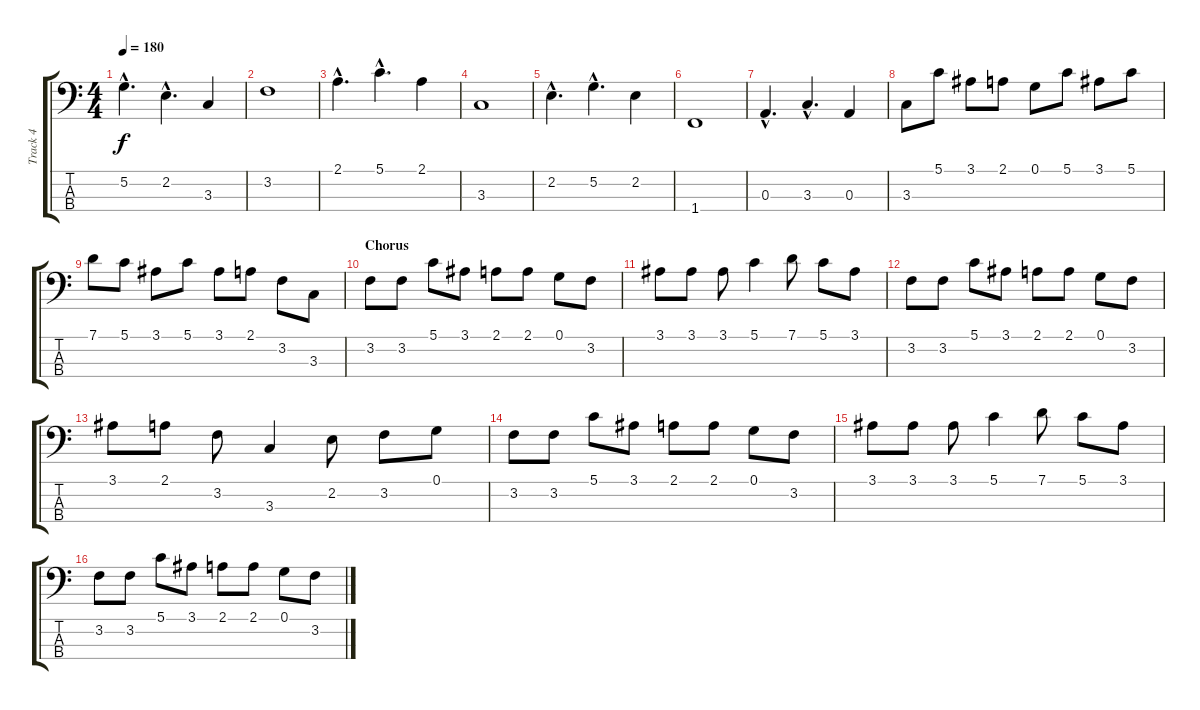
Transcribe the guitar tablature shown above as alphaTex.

\track ("Track 4" "Track 4") {instrument electricbasspick}
\staff {score tabs}
\tuning (G2 D2 A1 E1) {hide}
\ts (4 4)
\tempo 180
\clef f4
\ks c
5.2{hac}.4{d dy f} 2.2{hac}.4{d} 3.3.4 |
3.2.1 |
2.1{hac}.4{d} 5.1{hac}.4{d} 2.1.4 |
3.3.1 |
2.2{hac}.4{d} 5.2{hac}.4{d} 2.2.4 |
1.4.1 |
0.3{hac}.4{d} 3.3{hac}.4{d} 0.3.4 |
3.3.8 5.1.8 3.1.8 2.1.8 0.1.8 5.1.8 3.1.8 5.1.8 |
7.1.8 5.1.8 3.1.8 5.1.8 3.1.8 2.1.8 3.2.8 3.3.8 |
\section ("" "Chorus")
3.2.8 3.2.8 5.1.8 3.1.8 2.1.8 2.1.8 0.1.8 3.2.8 |
3.1.8 3.1.8 3.1.8 5.1.4 7.1.8 5.1.8 3.1.8 |
3.2.8 3.2.8 5.1.8 3.1.8 2.1.8 2.1.8 0.1.8 3.2.8 |
3.1.8 2.1.8 3.2.8 3.3.4 2.2.8 3.2.8 0.1.8 |
3.2.8 3.2.8 5.1.8 3.1.8 2.1.8 2.1.8 0.1.8 3.2.8 |
3.1.8 3.1.8 3.1.8 5.1.4 7.1.8 5.1.8 3.1.8 |
3.2.8 3.2.8 5.1.8 3.1.8 2.1.8 2.1.8 0.1.8 3.2.8
